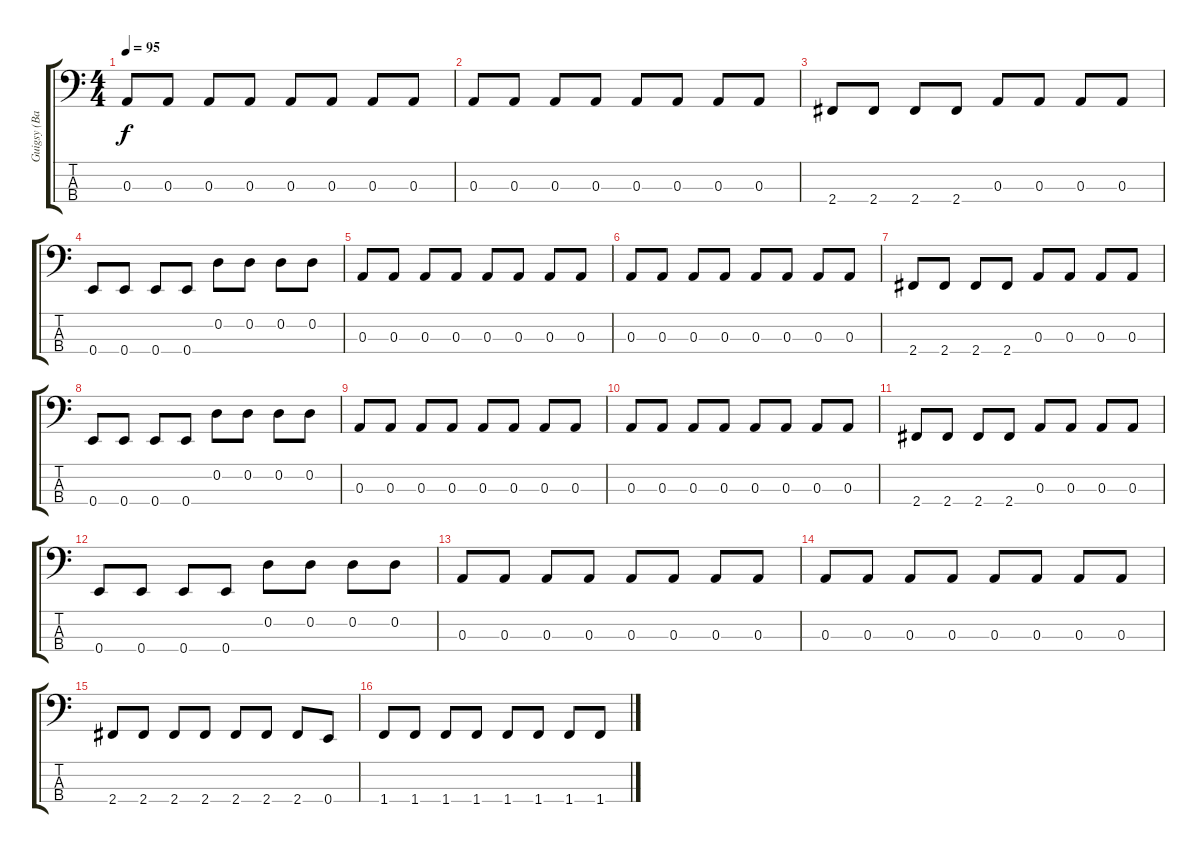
\track ("Guigsy (Bass)" "Guigsy (Ba") {instrument electricbasspick}
\staff {score tabs}
\tuning (G2 D2 A1 E1) {hide}
\ts (4 4)
\tempo 95
\clef f4
\ks c
0.3.8{dy f} 0.3.8 0.3.8 0.3.8 0.3.8 0.3.8 0.3.8 0.3.8 |
0.3.8 0.3.8 0.3.8 0.3.8 0.3.8 0.3.8 0.3.8 0.3.8 |
2.4.8 2.4.8 2.4.8 2.4.8 0.3.8 0.3.8 0.3.8 0.3.8 |
0.4.8 0.4.8 0.4.8 0.4.8 0.2.8 0.2.8 0.2.8 0.2.8 |
0.3.8 0.3.8 0.3.8 0.3.8 0.3.8 0.3.8 0.3.8 0.3.8 |
0.3.8 0.3.8 0.3.8 0.3.8 0.3.8 0.3.8 0.3.8 0.3.8 |
2.4.8 2.4.8 2.4.8 2.4.8 0.3.8 0.3.8 0.3.8 0.3.8 |
0.4.8 0.4.8 0.4.8 0.4.8 0.2.8 0.2.8 0.2.8 0.2.8 |
0.3.8 0.3.8 0.3.8 0.3.8 0.3.8 0.3.8 0.3.8 0.3.8 |
0.3.8 0.3.8 0.3.8 0.3.8 0.3.8 0.3.8 0.3.8 0.3.8 |
2.4.8 2.4.8 2.4.8 2.4.8 0.3.8 0.3.8 0.3.8 0.3.8 |
0.4.8 0.4.8 0.4.8 0.4.8 0.2.8 0.2.8 0.2.8 0.2.8 |
0.3.8 0.3.8 0.3.8 0.3.8 0.3.8 0.3.8 0.3.8 0.3.8 |
0.3.8 0.3.8 0.3.8 0.3.8 0.3.8 0.3.8 0.3.8 0.3.8 |
2.4.8 2.4.8 2.4.8 2.4.8 2.4.8 2.4.8 2.4.8 0.4.8 |
1.4.8 1.4.8 1.4.8 1.4.8 1.4.8 1.4.8 1.4.8 1.4.8
